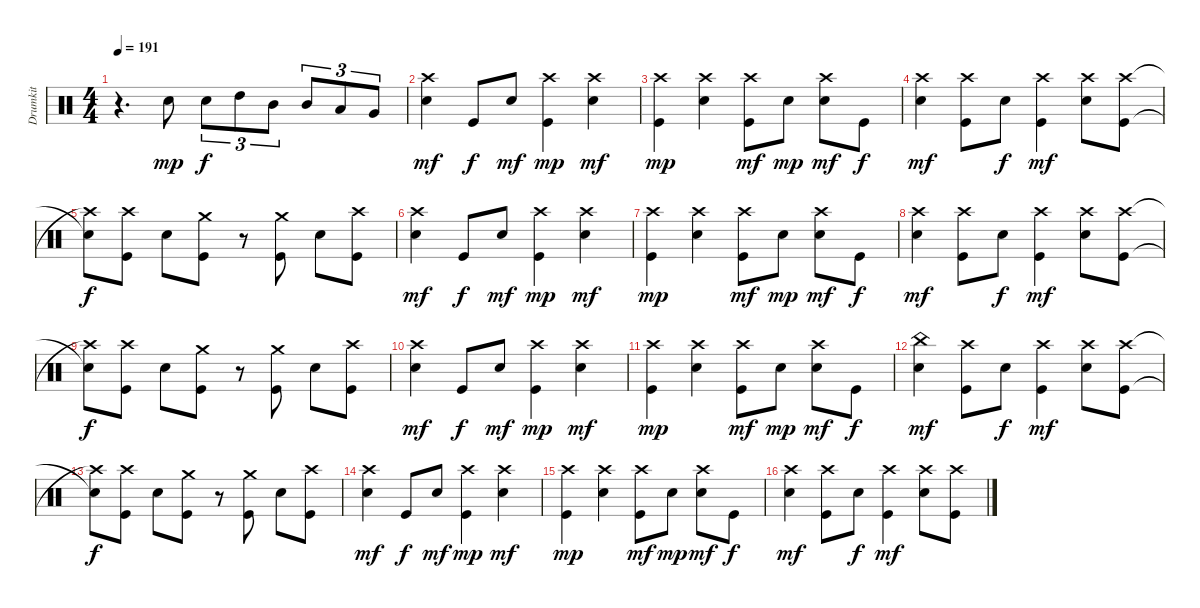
\track ("Drumkit" "Drumkit") {instrument percussion}
\staff {score}
\articulation defaults
\ts (4 4)
\tempo 191
\clef neutral
\ks c
r.4{d dy f} "Snare (hit) 2".8{dy mp} "Snare (hit) 2".8{tu (3 2) dy f} "High Tom (hit)".8{tu (3 2)} "Mid Tom (hit)".8{tu (3 2)} "Mid Tom (hit)".8{tu (3 2)} "Low Tom (hit)".8{tu (3 2)} "Very Low Tom (hit)".8{tu (3 2)} |
("Crash high (hit)" "Snare (hit) 2").4{dy mf} "Kick (hit)".8{dy f} "Snare (hit) 2".8{dy mf} ("Crash high (hit)" "Kick (hit)").4{dy mp} ("Crash high (hit)" "Snare (hit) 2").4{dy mf} |
("Crash high (hit)" "Kick (hit)").4{dy mp} ("Crash high (hit)" "Snare (hit) 2").4 ("Crash high (hit)" "Kick (hit)").8{dy mf} "Snare (hit) 2".8{dy mp} ("Crash high (hit)" "Snare (hit) 2").8{dy mf} "Kick (hit)".8{dy f} |
("Crash high (hit)" "Snare (hit) 2").4{dy mf} ("Crash high (hit)" "Kick (hit)").8 "Snare (hit) 2".8{dy f} ("Crash high (hit)" "Kick (hit)").4{dy mf} ("Crash high (hit)" "Snare (hit) 2").8 ("Crash high (hit)" "Kick (hit)").8 |
("Snare (hit) 2"{t} "Crash high (hit)"{t}).8{dy f} ("Crash high (hit)" "Kick (hit)").8 "Snare (hit) 2".8 ("Crash medium (hit)" "Kick (hit)").8 r.8 ("Crash medium (hit)" "Kick (hit)").8 "Snare (hit) 2".8 ("Crash high (hit)" "Kick (hit)").8 |
("Crash high (hit)" "Snare (hit) 2").4{dy mf} "Kick (hit)".8{dy f} "Snare (hit) 2".8{dy mf} ("Crash high (hit)" "Kick (hit)").4{dy mp} ("Crash high (hit)" "Snare (hit) 2").4{dy mf} |
("Crash high (hit)" "Kick (hit)").4{dy mp} ("Crash high (hit)" "Snare (hit) 2").4 ("Crash high (hit)" "Kick (hit)").8{dy mf} "Snare (hit) 2".8{dy mp} ("Crash high (hit)" "Snare (hit) 2").8{dy mf} "Kick (hit)".8{dy f} |
("Crash high (hit)" "Snare (hit) 2").4{dy mf} ("Crash high (hit)" "Kick (hit)").8 "Snare (hit) 2".8{dy f} ("Crash high (hit)" "Kick (hit)").4{dy mf} ("Crash high (hit)" "Snare (hit) 2").8 ("Crash high (hit)" "Kick (hit)").8 |
("Snare (hit) 2"{t} "Crash high (hit)"{t}).8{dy f} ("Crash high (hit)" "Kick (hit)").8 "Snare (hit) 2".8 ("Crash medium (hit)" "Kick (hit)").8 r.8 ("Crash medium (hit)" "Kick (hit)").8 "Snare (hit) 2".8 ("Crash high (hit)" "Kick (hit)").8 |
("Crash high (hit)" "Snare (hit) 2").4{dy mf} "Kick (hit)".8{dy f} "Snare (hit) 2".8{dy mf} ("Crash high (hit)" "Kick (hit)").4{dy mp} ("Crash high (hit)" "Snare (hit) 2").4{dy mf} |
("Crash high (hit)" "Kick (hit)").4{dy mp} ("Crash high (hit)" "Snare (hit) 2").4 ("Crash high (hit)" "Kick (hit)").8{dy mf} "Snare (hit) 2".8{dy mp} ("Crash high (hit)" "Snare (hit) 2").8{dy mf} "Kick (hit)".8{dy f} |
("China (hit)" "Snare (hit) 2").4{dy mf} ("Crash high (hit)" "Kick (hit)").8 "Snare (hit) 2".8{dy f} ("Crash high (hit)" "Kick (hit)").4{dy mf} ("Crash high (hit)" "Snare (hit) 2").8 ("Crash high (hit)" "Kick (hit)").8 |
("Snare (hit) 2"{t} "Crash high (hit)"{t}).8{dy f} ("Crash high (hit)" "Kick (hit)").8 "Snare (hit) 2".8 ("Crash medium (hit)" "Kick (hit)").8 r.8 ("Crash medium (hit)" "Kick (hit)").8 "Snare (hit) 2".8 ("Crash high (hit)" "Kick (hit)").8 |
("Crash high (hit)" "Snare (hit) 2").4{dy mf} "Kick (hit)".8{dy f} "Snare (hit) 2".8{dy mf} ("Crash high (hit)" "Kick (hit)").4{dy mp} ("Crash high (hit)" "Snare (hit) 2").4{dy mf} |
("Crash high (hit)" "Kick (hit)").4{dy mp} ("Crash high (hit)" "Snare (hit) 2").4 ("Crash high (hit)" "Kick (hit)").8{dy mf} "Snare (hit) 2".8{dy mp} ("Crash high (hit)" "Snare (hit) 2").8{dy mf} "Kick (hit)".8{dy f} |
("Crash high (hit)" "Snare (hit) 2").4{dy mf} ("Crash high (hit)" "Kick (hit)").8 "Snare (hit) 2".8{dy f} ("Crash high (hit)" "Kick (hit)").4{dy mf} ("Crash high (hit)" "Snare (hit) 2").8 ("Crash high (hit)" "Kick (hit)").8
